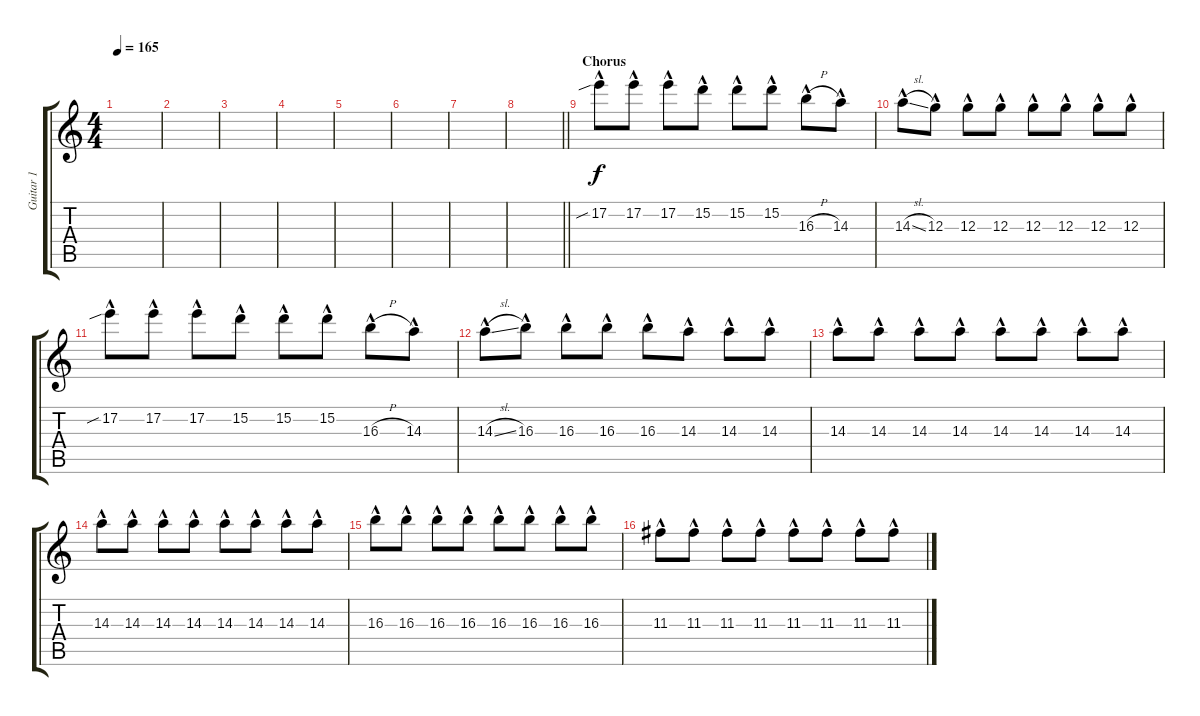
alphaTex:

\track ("Guitar 1" "Guitar 1") {instrument overdrivenguitar}
\staff {score tabs}
\tuning (E4 B3 G3 D3 A2 E2) {hide}
\ts (4 4)
\tempo 165
\clef g2
\ks c
|
|
|
|
|
|
|
\barLineRight lightlight
|
\section ("" "Chorus")
17.2{sib hac}.8 17.2{hac}.8 17.2{hac}.8 15.2{hac}.8 15.2{hac}.8 15.2{hac}.8 16.3{h hac}.8 14.3{hac}.8 |
14.3{sl hac}.8 12.3{hac}.8 12.3{hac}.8 12.3{hac}.8 12.3{hac}.8 12.3{hac}.8 12.3{hac}.8 12.3{hac}.8 |
17.2{sib hac}.8 17.2{hac}.8 17.2{hac}.8 15.2{hac}.8 15.2{hac}.8 15.2{hac}.8 16.3{h hac}.8 14.3{hac}.8 |
14.3{sl hac}.8 16.3{hac}.8 16.3{hac}.8 16.3{hac}.8 16.3{hac}.8 14.3{hac}.8 14.3{hac}.8 14.3{hac}.8 |
14.3{hac}.8 14.3{hac}.8 14.3{hac}.8 14.3{hac}.8 14.3{hac}.8 14.3{hac}.8 14.3{hac}.8 14.3{hac}.8 |
14.3{hac}.8 14.3{hac}.8 14.3{hac}.8 14.3{hac}.8 14.3{hac}.8 14.3{hac}.8 14.3{hac}.8 14.3{hac}.8 |
16.3{hac}.8 16.3{hac}.8 16.3{hac}.8 16.3{hac}.8 16.3{hac}.8 16.3{hac}.8 16.3{hac}.8 16.3{hac}.8 |
11.3{hac}.8 11.3{hac}.8 11.3{hac}.8 11.3{hac}.8 11.3{hac}.8 11.3{hac}.8 11.3{hac}.8 11.3{hac}.8
